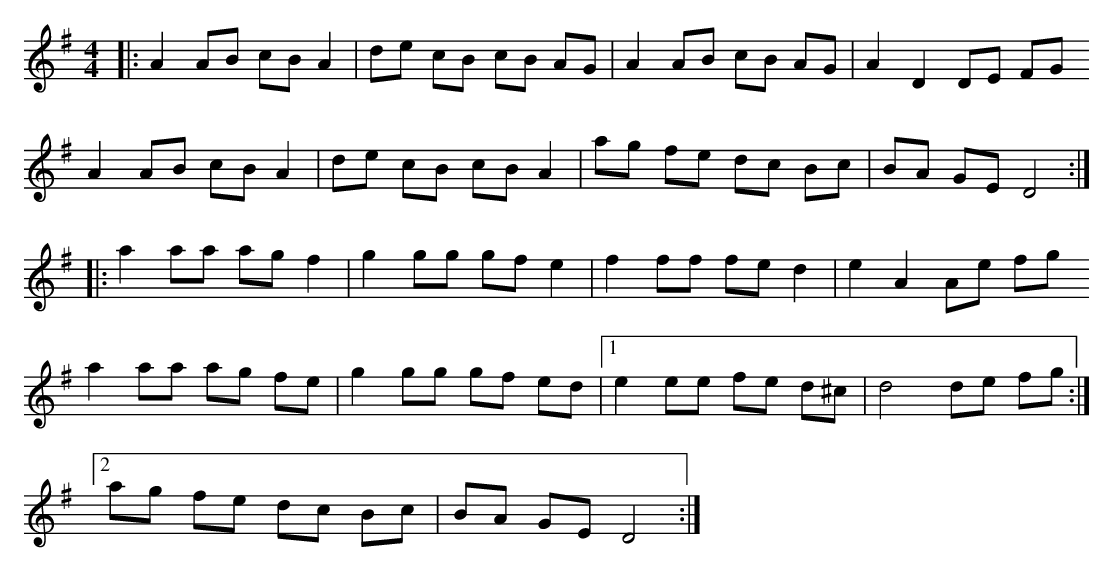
X:1
M:4/4
K:Dmix
|:A2 AB cB A2|de cB cB AG|A2 AB cB AG|A2 D2 DE FG
A2 AB cB A2|de cB cB A2|ag fe dc Bc|BA GE D4:|
|:a2 aa ag f2|g2 gg gf e2|f2 ff fe d2|e2 A2 Ae fg
a2 aa ag fe|g2 gg gf ed|1 e2 ee fe d^c|d4 de fg:|
[2 ag fe dc Bc|BA GE D4:|
